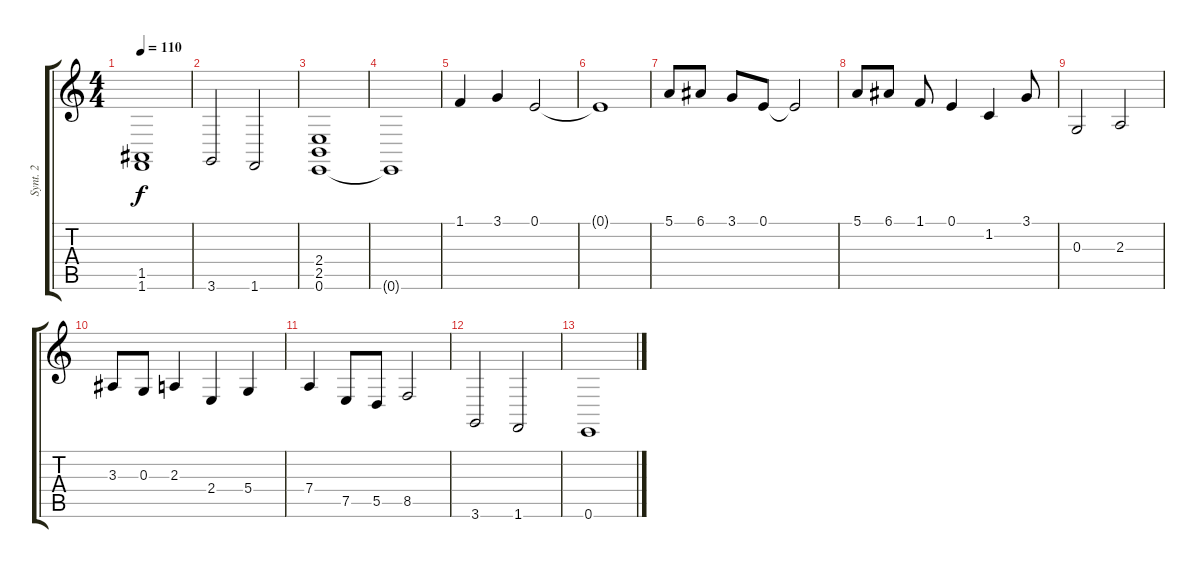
\track ("Synt. 2" "Synt. 2") {instrument stringensemble1}
\staff {score tabs}
\tuning (E4 B3 G3 D3 A2 E2) {hide}
\ts (4 4)
\tempo 110
\clef g2
\ks c
(1.5{t} 1.6).1{dy f} |
3.6.2 1.6.2 |
(2.4 2.5 0.6).1 |
0.6{t}.1 |
1.1.4 3.1.4 0.1.2 |
0.1{t}.1 |
5.1.8 6.1.8 3.1.8 0.1.8 0.1{t}.2 |
5.1.8 6.1.8 1.1.8 0.1.4 1.2.4 3.1.8 |
0.3.2 2.3.2 |
3.3.8 0.3.8 2.3.4 2.4.4 5.4.4 |
7.4.4 7.5.8 5.5.8 8.5.2 |
3.6.2 1.6.2 |
0.6.1
